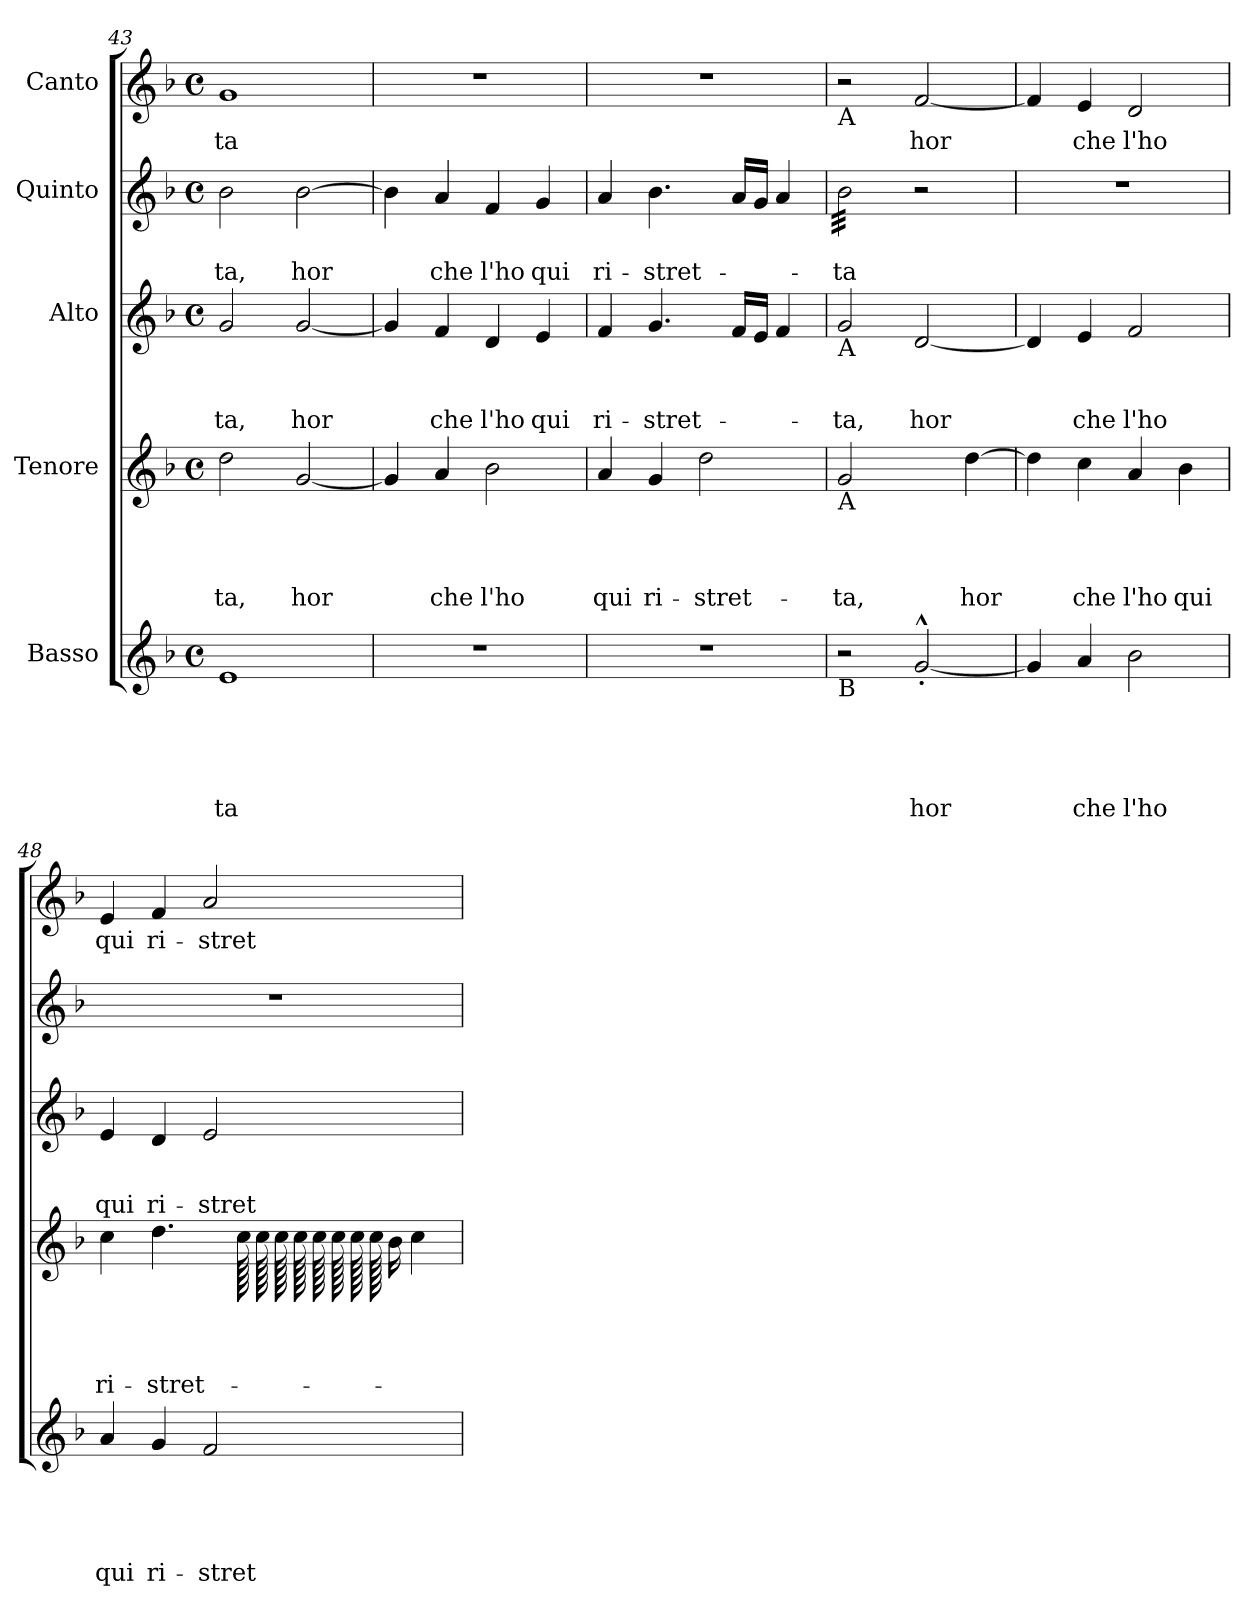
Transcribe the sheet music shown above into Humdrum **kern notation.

**kern	**text	**text	**text	**text	**text	**kern	**text	**text	**text	**text	**kern	**text	**text	**text	**kern	**text	**text	**kern	**text
*part5	*part5	*part5	*part5	*part5	*part5	*part4	*part4	*part4	*part4	*part4	*part3	*part3	*part3	*part3	*part2	*part2	*part2	*part1	*part1
*staff5	*staff5	*staff5	*staff5	*staff5	*staff5	*staff4	*staff4	*staff4	*staff4	*staff4	*staff3	*staff3	*staff3	*staff3	*staff2	*staff2	*staff2	*staff1	*staff1
*I"Basso	*	*	*	*	*	*I"Tenore	*	*	*	*	*I"Alto	*	*	*	*I"Quinto	*	*	*I"Canto	*
*clefG2	*	*	*	*	*	*clefG2	*	*	*	*	*clefG2	*	*	*	*clefG2	*	*	*clefG2	*
*k[b-]	*	*	*	*	*	*k[b-]	*	*	*	*	*k[b-]	*	*	*	*k[b-]	*	*	*k[b-]	*
*F:	*	*	*	*	*	*F:	*	*	*	*	*F:	*	*	*	*F:	*	*	*F:	*
*M4/4	*	*	*	*	*	*M4/4	*	*	*	*	*M4/4	*	*	*	*M4/4	*	*	*M4/4	*
*met(c)	*	*	*	*	*	*met(c)	*	*	*	*	*met(c)	*	*	*	*met(c)	*	*	*met(c)	*
=43	=43	=43	=43	=43	=43	=43	=43	=43	=43	=43	=43	=43	=43	=43	=43	=43	=43	=43	=43
!	!	!	!	!	!LO:LY:b	!	!	!	!	!LO:LY:b	!	!	!	!LO:LY:b	!	!	!LO:LY:b	!	!LO:LY:b
1e	.	.	.	.	-ta	2dd\	.	.	.	-ta,	2g/	.	.	-ta,	2b-\	.	-ta,	1g	-ta
!	!	!	!	!	!	!	!	!	!	!LO:LY:b	!	!	!	!LO:LY:b	!	!	!LO:LY:b	!	!
.	.	.	.	.	.	[<2g/	.	.	.	hor	[<2g/	.	.	hor	[>2b-\	.	hor	.	.
=44	=44	=44	=44	=44	=44	=44	=44	=44	=44	=44	=44	=44	=44	=44	=44	=44	=44	=44	=44
1r	.	.	.	.	.	4g/]	.	.	.	.	4g/]	.	.	.	4b-\]	.	.	1r	.
!	!	!	!	!	!	!	!	!	!	!LO:LY:b	!	!	!	!LO:LY:b	!	!	!LO:LY:b	!	!
.	.	.	.	.	.	4a/	.	.	.	che	4f/	.	.	che	4a/	.	che	.	.
!	!	!	!	!	!	!	!	!	!	!LO:LY:b	!	!	!	!LO:LY:b	!	!	!LO:LY:b	!	!
.	.	.	.	.	.	2b-\	.	.	.	l'ho	4d/	.	.	l'ho	4f/	.	l'ho	.	.
!	!	!	!	!	!	!	!	!	!	!	!	!	!	!LO:LY:b	!	!	!LO:LY:b	!	!
.	.	.	.	.	.	.	.	.	.	.	4e/	.	.	qui	4g/	.	qui	.	.
=45	=45	=45	=45	=45	=45	=45	=45	=45	=45	=45	=45	=45	=45	=45	=45	=45	=45	=45	=45
!	!	!	!	!	!	!	!	!	!	!LO:LY:b	!	!	!	!LO:LY:b	!	!	!LO:LY:b	!	!
1r	.	.	.	.	.	4a/	.	.	.	qui	4f/	.	.	ri-	4a/	.	ri-	1r	.
!	!	!	!	!	!	!	!	!	!	!LO:LY:b	!	!	!	!LO:LY:b	!	!	!LO:LY:b	!	!
.	.	.	.	.	.	4g/	.	.	.	ri-	4.g/	.	.	-stret-	4.b-\	.	-stret-	.	.
!	!	!	!	!	!	!	!	!	!	!LO:LY:b	!	!	!	!	!	!	!	!	!
.	.	.	.	.	.	2dd\	.	.	.	-stret-	.	.	.	.	.	.	.	.	.
.	.	.	.	.	.	.	.	.	.	.	16f/LL	.	.	.	16a/LL	.	.	.	.
.	.	.	.	.	.	.	.	.	.	.	16e/JJ	.	.	.	16g/JJ	.	.	.	.
.	.	.	.	.	.	.	.	.	.	.	4f/	.	.	.	4a/	.	.	.	.
!!LO:LB:g=z
=46	=46	=46	=46	=46	=46	=46	=46	=46	=46	=46	=46	=46	=46	=46	=46	=46	=46	=46	=46
!	!	!	!	!	!	!	!	!	!	!	!	!	!	!	!	!	!	!LO:TX:b:t=A	!
!	!	!	!	!	!	!	!	!	!	!	!	!	!	!	!LO:TX:b:t=A	!	!	!	!
!	!	!	!	!	!	!	!	!	!	!	!LO:TX:b:t=A	!	!	!	!	!	!	!	!
!	!	!	!	!	!	!LO:TX:b:t=A	!	!	!	!	!	!	!	!	!	!	!	!	!
!LO:TX:b:t=B	!	!	!	!	!	!	!	!	!	!	!	!	!	!	!	!	!	!	!
!	!	!	!	!	!	!	!	!	!	!LO:LY:b	!	!	!	!LO:LY:b	!	!	!LO:LY:b	!	!
*	*	*	*	*	*	*	*	*	*	*	*	*	*	*	*tremolo	*	*	*	*
2r	.	.	.	.	.	2g/	.	.	.	-ta,	2g/	.	.	-ta,	32b-\LLL	.	-ta	2r	.
.	.	.	.	.	.	.	.	.	.	.	.	.	.	.	32b-\	.	.	.	.
.	.	.	.	.	.	.	.	.	.	.	.	.	.	.	32b-\	.	.	.	.
.	.	.	.	.	.	.	.	.	.	.	.	.	.	.	32b-\	.	.	.	.
.	.	.	.	.	.	.	.	.	.	.	.	.	.	.	32b-\	.	.	.	.
.	.	.	.	.	.	.	.	.	.	.	.	.	.	.	32b-\	.	.	.	.
.	.	.	.	.	.	.	.	.	.	.	.	.	.	.	32b-\	.	.	.	.
.	.	.	.	.	.	.	.	.	.	.	.	.	.	.	32b-\	.	.	.	.
.	.	.	.	.	.	.	.	.	.	.	.	.	.	.	32b-\	.	.	.	.
.	.	.	.	.	.	.	.	.	.	.	.	.	.	.	32b-\	.	.	.	.
.	.	.	.	.	.	.	.	.	.	.	.	.	.	.	32b-\	.	.	.	.
.	.	.	.	.	.	.	.	.	.	.	.	.	.	.	32b-\	.	.	.	.
.	.	.	.	.	.	.	.	.	.	.	.	.	.	.	32b-\	.	.	.	.
.	.	.	.	.	.	.	.	.	.	.	.	.	.	.	32b-\	.	.	.	.
.	.	.	.	.	.	.	.	.	.	.	.	.	.	.	32b-\	.	.	.	.
.	.	.	.	.	.	.	.	.	.	.	.	.	.	.	32b-\JJJ	.	.	.	.
*	*	*	*	*	*	*	*	*	*	*	*	*	*	*	*Xtremolo	*	*	*	*
!	!	!	!	!	!LO:LY:b	!	!	!	!	!	!	!	!	!LO:LY:b	!	!	!	!	!LO:LY:b
[<2g^^<'</	.	.	.	.	hor	4ryy	.	.	.	.	[<2d/	.	.	hor	2r	.	.	[<2f/	hor
!	!	!	!	!	!	!	!	!	!	!LO:LY:b	!	!	!	!	!	!	!	!	!
.	.	.	.	.	.	[>4dd\	.	.	.	hor	.	.	.	.	.	.	.	.	.
=47	=47	=47	=47	=47	=47	=47	=47	=47	=47	=47	=47	=47	=47	=47	=47	=47	=47	=47	=47
4g/]	.	.	.	.	.	4dd\]	.	.	.	.	4d/]	.	.	.	1r	.	.	4f/]	.
!	!	!	!	!	!LO:LY:b	!	!	!	!	!LO:LY:b	!	!	!	!LO:LY:b	!	!	!	!	!LO:LY:b
4a/	.	.	.	.	che	4cc\	.	.	.	che	4e/	.	.	che	.	.	.	4e/	che
!	!	!	!	!	!LO:LY:b	!	!	!	!	!LO:LY:b	!	!	!	!LO:LY:b	!	!	!	!	!LO:LY:b
2b-\	.	.	.	.	l'ho	4a/	.	.	.	l'ho	2f/	.	.	l'ho	.	.	.	2d/	l'ho
!	!	!	!	!	!	!	!	!	!	!LO:LY:b	!	!	!	!	!	!	!	!	!
.	.	.	.	.	.	4b-\	.	.	.	qui	.	.	.	.	.	.	.	.	.
=48	=48	=48	=48	=48	=48	=48	=48	=48	=48	=48	=48	=48	=48	=48	=48	=48	=48	=48	=48
!	!	!	!	!	!LO:LY:b	!	!	!	!	!LO:LY:b	!	!	!	!LO:LY:b	!	!	!	!	!LO:LY:b
4a/	.	.	.	.	qui	4cc\	.	.	.	ri-	4e/	.	.	qui	1r	.	.	4e/	qui
!	!	!	!	!	!LO:LY:b	!	!	!	!	!LO:LY:b	!	!	!	!LO:LY:b	!	!	!	!	!LO:LY:b
4g/	.	.	.	.	ri-	4.dd\	.	.	.	-stret-	4d/	.	.	ri-	.	.	.	4f/	ri-
!	!	!	!	!	!LO:LY:b	!	!	!	!	!	!	!	!	!LO:LY:b	!	!	!	!	!LO:LY:b
2f/	.	.	.	.	-stret-	.	.	.	.	.	2e/	.	.	-stret-	.	.	.	2a/	-stret-
*	*	*	*	*	*	*tremolo	*	*	*	*	*	*	*	*	*	*	*	*	*
.	.	.	.	.	.	128cc\LLLLL	.	.	.	.	.	.	.	.	.	.	.	.	.
.	.	.	.	.	.	128cc\	.	.	.	.	.	.	.	.	.	.	.	.	.
.	.	.	.	.	.	128cc\	.	.	.	.	.	.	.	.	.	.	.	.	.
.	.	.	.	.	.	128cc\	.	.	.	.	.	.	.	.	.	.	.	.	.
.	.	.	.	.	.	128cc\	.	.	.	.	.	.	.	.	.	.	.	.	.
.	.	.	.	.	.	128cc\	.	.	.	.	.	.	.	.	.	.	.	.	.
.	.	.	.	.	.	128cc\	.	.	.	.	.	.	.	.	.	.	.	.	.
.	.	.	.	.	.	128cc\	.	.	.	.	.	.	.	.	.	.	.	.	.
*	*	*	*	*	*	*Xtremolo	*	*	*	*	*	*	*	*	*	*	*	*	*
.	.	.	.	.	.	16b-\JJ	.	.	.	.	.	.	.	.	.	.	.	.	.
.	.	.	.	.	.	4cc\	.	.	.	.	.	.	.	.	.	.	.	.	.
=	=	=	=	=	=	=	=	=	=	=	=	=	=	=	=	=	=	=	=
*-	*-	*-	*-	*-	*-	*-	*-	*-	*-	*-	*-	*-	*-	*-	*-	*-	*-	*-	*-
